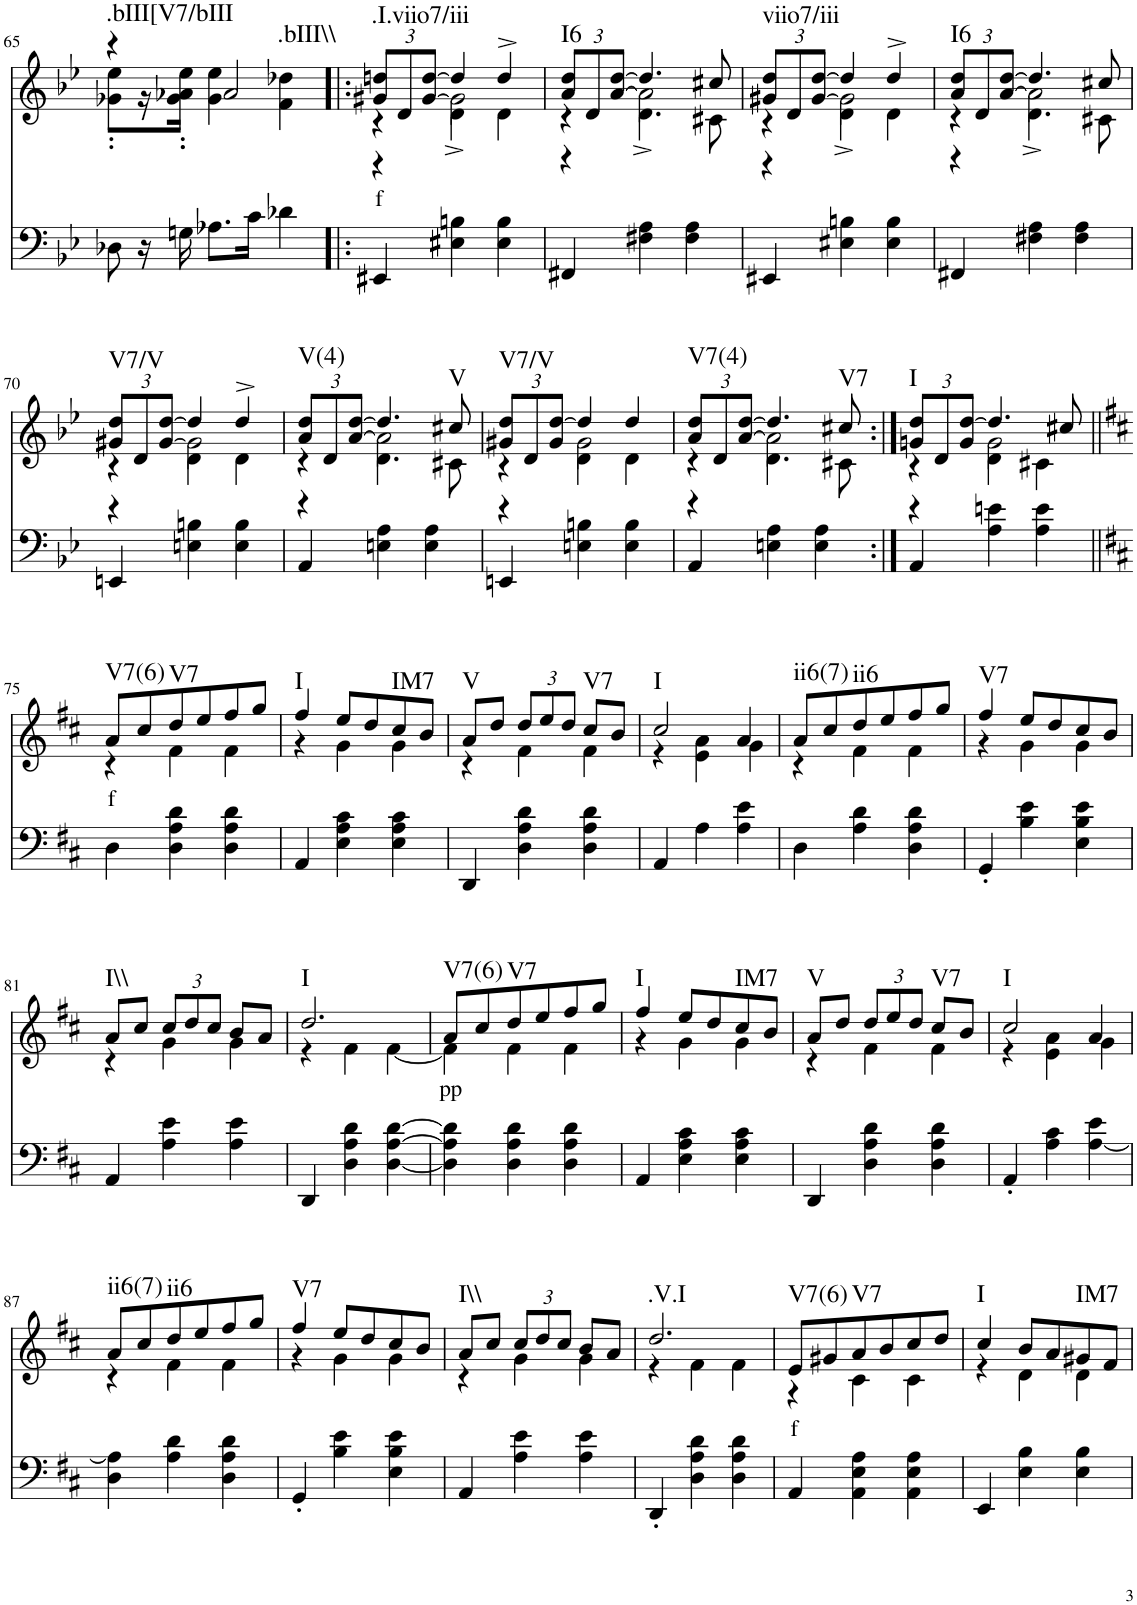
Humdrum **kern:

**kern	**kern	**text	**harte
*part2	*part1	*part1	*part1
*staff2	*staff1	*staff1	*
*I"piano	*I"piano	*	*
*I'Pno	*I'Pno	*	*
!!LO:PB:g=z
*clefF4	*clefG2	*	*
*k[b-e-]	*k[b-e-]	*	*
*M3/4	*M3/4	*	*
=65	=65	=65	=65
*	*^	*	*
!	!	!	!	!LO:H:kt=.bIII[V7/bIII
8D-X\	4r	8g-X\' 8ee-\'L	.	N
16r	.	16r	.	.
16Gn\	.	16g-\' 16a-X\' 16ee-\'JJ	.	.
!	!	!	!	!LO:H:kt=.bIII\\
8.A-X\L	2a-/	4g-\ 4ee-\	.	N
16c\Jk	.	.	.	.
4d-X\	.	4f\ 4dd-X\	.	.
*	*v	*v	*	*
=66!|:	=66!|:	=66!|:	=66!|:
*	*Xbrackettup	*	*
*	*^	*	*
*	*	*^	*	*
!	!	!	!	!LO:LY:b	!LO:H:kt=.I.viio7/iii
4EE#X/	12g#X/ 12ddn/L	4r	4r	f	N
.	12d/	.	.	.	.
.	[12g#/ [12dd/J	.	.	.	.
4E#X\ 4Bn\	4dd/]	2g#\]	4d^\	.	.
4E#\ 4B\	4dd^/	.	4d\	.	.
=67	=67	=67	=67	=67	=67
!	!	!	!	!	!LO:H:kt=I6
4FF#X/	12a/ 12dd/L	4r	4r	.	N
.	12d/	.	.	.	.
.	[12a/ [12dd/J	.	.	.	.
4F#X\ 4A\	4.dd/]	2a\]	4.d^\	.	.
4F#\ 4A\	.	.	.	.	.
.	8cc#X/	.	8c#X\	.	.
=68	=68	=68	=68	=68	=68
!	!	!	!	!	!LO:H:kt=viio7/iii
4EE#X/	12g#X/ 12dd/L	4r	4r	.	N
.	12d/	.	.	.	.
.	[12g#/ [12dd/J	.	.	.	.
4E#X\ 4Bn\	4dd/]	2g#\]	4d^\	.	.
4E#\ 4B\	4dd^/	.	4d\	.	.
=69	=69	=69	=69	=69	=69
!	!	!	!	!	!LO:H:kt=I6
4FF#X/	12a/ 12dd/L	4r	4r	.	N
.	12d/	.	.	.	.
.	[12a/ [12dd/J	.	.	.	.
4F#X\ 4A\	4.dd/]	2a\]	4.d^\	.	.
4F#\ 4A\	.	.	.	.	.
.	8cc#X/	.	8c#X\	.	.
!!LO:LB:g=z	!!	!!
=70	=70	=70	=70	=70	=70
!	!	!	!	!	!LO:H:kt=V7/V
4EEn/	12g#X/ 12dd/L	4r	4r	.	N
.	12d/	.	.	.	.
.	[12g#/ [12dd/J	.	.	.	.
4En\ 4Bn\	4dd/]	2g#\]	4d\	.	.
4E\ 4B\	4dd^/	.	4d\	.	.
=71	=71	=71	=71	=71	=71
!	!	!	!	!	!LO:H:kt=V(4)
4AA/	12a/ 12dd/L	4r	4r	.	N
.	12d/	.	.	.	.
.	[12a/ [12dd/J	.	.	.	.
4En\ 4A\	4.dd/]	2a\]	4.d\	.	.
4E\ 4A\	.	.	.	.	.
!	!	!	!	!	!LO:H:kt=V
.	8cc#X/	.	8c#X\	.	N
=72	=72	=72	=72	=72	=72
!	!	!	!	!	!LO:H:kt=V7/V
4EEn/	12g#X/ 12dd/L	4r	4r	.	N
.	12d/	.	.	.	.
.	12g#/ [12dd/J	.	.	.	.
4En\ 4Bn\	4dd/]	2g#\	4d\	.	.
4E\ 4B\	4dd/	.	4d\	.	.
=73	=73	=73	=73	=73	=73
!	!	!	!	!	!LO:H:kt=V7(4)
4AA/	12a/ 12dd/L	4r	4r	.	N
.	12d/	.	.	.	.
.	[12a/ [12dd/J	.	.	.	.
4En\ 4A\	4.dd/]	2a\]	4.d\	.	.
4E\ 4A\	.	.	.	.	.
!	!	!	!	!	!LO:H:kt=V7
.	8cc#X/	.	8c#X\	.	N
=74:|!	=74:|!	=74:|!	=74:|!	=74:|!	=74:|!
!	!	!	!	!	!LO:H:kt=I
4AA/	12gn/ 12dd/L	4r	4r	.	N
.	12d/	.	.	.	.
.	12g/ [12dd/J	.	.	.	.
4A\ 4en\	4.dd/]	2g\	4d\	.	.
4A\ 4e\	.	.	4c#X\	.	.
.	8cc#X/	.	.	.	.
*	*v	*v	*v	*	*
!!LO:LB:g=z
=75||	=75||	=75||	=75||
*k[f#c#]	*k[f#c#]	*	*
*	*^	*	*
!	!	!	!LO:LY:b	!LO:H:kt=V7(6)
4D\	8a/L	4r	f	N
.	8cc#/	.	.	.
!	!	!	!	!LO:H:kt=V7
4D\ 4A\ 4d\	8dd/	4f#\	.	N
.	8ee/	.	.	.
4D\ 4A\ 4d\	8ff#/	4f#\	.	.
.	8gg/J	.	.	.
=76	=76	=76	=76	=76
!	!	!	!	!LO:H:kt=I
4AA/	4ff#/	4r	.	N
4E\ 4A\ 4c#\	8ee/L	4g\	.	.
.	8dd/	.	.	.
!	!	!	!	!LO:H:kt=IM7
4E\ 4A\ 4c#\	8cc#/	4g\	.	N
.	8b/J	.	.	.
=77	=77	=77	=77	=77
!	!	!	!	!LO:H:kt=V
4DD/	8a/L	4r	.	N
.	8dd/J	.	.	.
4D\ 4A\ 4d\	12dd/L	4f#\	.	.
.	12ee/	.	.	.
.	12dd/J	.	.	.
!	!	!	!	!LO:H:kt=V7
4D\ 4A\ 4d\	8cc#/L	4f#\	.	N
.	8b/J	.	.	.
=78	=78	=78	=78	=78
!	!	!	!	!LO:H:kt=I
4AA/	2cc#/	4r	.	N
4A\	.	4e\ 4a\	.	.
4A\ 4e\	4a/	4g\	.	.
=79	=79	=79	=79	=79
!	!	!	!	!LO:H:kt=ii6(7)
4D\	8a/L	4r	.	N
.	8cc#/	.	.	.
!	!	!	!	!LO:H:kt=ii6
4A\ 4d\	8dd/	4f#\	.	N
.	8ee/	.	.	.
4D\ 4A\ 4d\	8ff#/	4f#\	.	.
.	8gg/J	.	.	.
=80	=80	=80	=80	=80
!	!	!	!	!LO:H:kt=V7
4GG'/	4ff#/	4r	.	N
4B\ 4e\	8ee/L	4g\	.	.
.	8dd/	.	.	.
4E\ 4B\ 4e\	8cc#/	4g\	.	.
.	8b/J	.	.	.
!!LO:LB:g=z	!!
=81	=81	=81	=81	=81
!	!	!	!	!LO:H:kt=I\\
4AA/	8a/L	4r	.	N
.	8cc#/J	.	.	.
4A\ 4e\	12cc#/L	4g\	.	.
.	12dd/	.	.	.
.	12cc#/J	.	.	.
4A\ 4e\	8b/L	4g\	.	.
.	8a/J	.	.	.
=82	=82	=82	=82	=82
!	!	!	!	!LO:H:kt=I
4DD/	2.dd/	4r	.	N
4D\ 4A\ 4d\	.	4f#\	.	.
[4D\ [4A\ [4d\	.	[4f#\	.	.
=83	=83	=83	=83	=83
!	!	!	!LO:LY:b	!LO:H:kt=V7(6)
4D\] 4A\] 4d\]	8a/L	4f#\]	pp	N
.	8cc#/	.	.	.
!	!	!	!	!LO:H:kt=V7
4D\ 4A\ 4d\	8dd/	4f#\	.	N
.	8ee/	.	.	.
4D\ 4A\ 4d\	8ff#/	4f#\	.	.
.	8gg/J	.	.	.
=84	=84	=84	=84	=84
!	!	!	!	!LO:H:kt=I
4AA/	4ff#/	4r	.	N
4E\ 4A\ 4c#\	8ee/L	4g\	.	.
.	8dd/	.	.	.
!	!	!	!	!LO:H:kt=IM7
4E\ 4A\ 4c#\	8cc#/	4g\	.	N
.	8b/J	.	.	.
=85	=85	=85	=85	=85
!	!	!	!	!LO:H:kt=V
4DD/	8a/L	4r	.	N
.	8dd/J	.	.	.
4D\ 4A\ 4d\	12dd/L	4f#\	.	.
.	12ee/	.	.	.
.	12dd/J	.	.	.
!	!	!	!	!LO:H:kt=V7
4D\ 4A\ 4d\	8cc#/L	4f#\	.	N
.	8b/J	.	.	.
=86	=86	=86	=86	=86
!	!	!	!	!LO:H:kt=I
4AA'/	2cc#/	4r	.	N
4A\ 4c#\	.	4e\ 4a\	.	.
[4A\ 4e\	4a/	4g\	.	.
!!LO:LB:g=z	!!
=87	=87	=87	=87	=87
!	!	!	!	!LO:H:kt=ii6(7)
4D\ 4A\]	8a/L	4r	.	N
.	8cc#/	.	.	.
!	!	!	!	!LO:H:kt=ii6
4A\ 4d\	8dd/	4f#\	.	N
.	8ee/	.	.	.
4D\ 4A\ 4d\	8ff#/	4f#\	.	.
.	8gg/J	.	.	.
=88	=88	=88	=88	=88
!	!	!	!	!LO:H:kt=V7
4GG'/	4ff#/	4r	.	N
4B\ 4e\	8ee/L	4g\	.	.
.	8dd/	.	.	.
4E\ 4B\ 4e\	8cc#/	4g\	.	.
.	8b/J	.	.	.
=89	=89	=89	=89	=89
!	!	!	!	!LO:H:kt=I\\
4AA/	8a/L	4r	.	N
.	8cc#/J	.	.	.
4A\ 4e\	12cc#/L	4g\	.	.
.	12dd/	.	.	.
.	12cc#/J	.	.	.
4A\ 4e\	8b/L	4g\	.	.
.	8a/J	.	.	.
=90	=90	=90	=90	=90
!	!	!	!	!LO:H:kt=.V.I
4DD'/	2.dd/	4r	.	N
4D\ 4A\ 4d\	.	4f#\	.	.
4D\ 4A\ 4d\	.	4f#\	.	.
=91	=91	=91	=91	=91
!	!	!	!LO:LY:b	!LO:H:kt=V7(6)
4AA/	8e/L	4r	f	N
.	8g#X/	.	.	.
!	!	!	!	!LO:H:kt=V7
4AA\ 4E\ 4A\	8a/	4c#\	.	N
.	8b/	.	.	.
4AA\ 4E\ 4A\	8cc#/	4c#\	.	.
.	8dd/J	.	.	.
=92	=92	=92	=92	=92
!	!	!	!	!LO:H:kt=I
4EE/	4cc#/	4r	.	N
4E\ 4B\	8b/L	4d\	.	.
.	8a/	.	.	.
!	!	!	!	!LO:H:kt=IM7
4E\ 4B\	8g#X/	4d\	.	N
.	8f#/J	.	.	.
*	*v	*v	*	*
=	=	=	=
*-	*-	*-	*-
